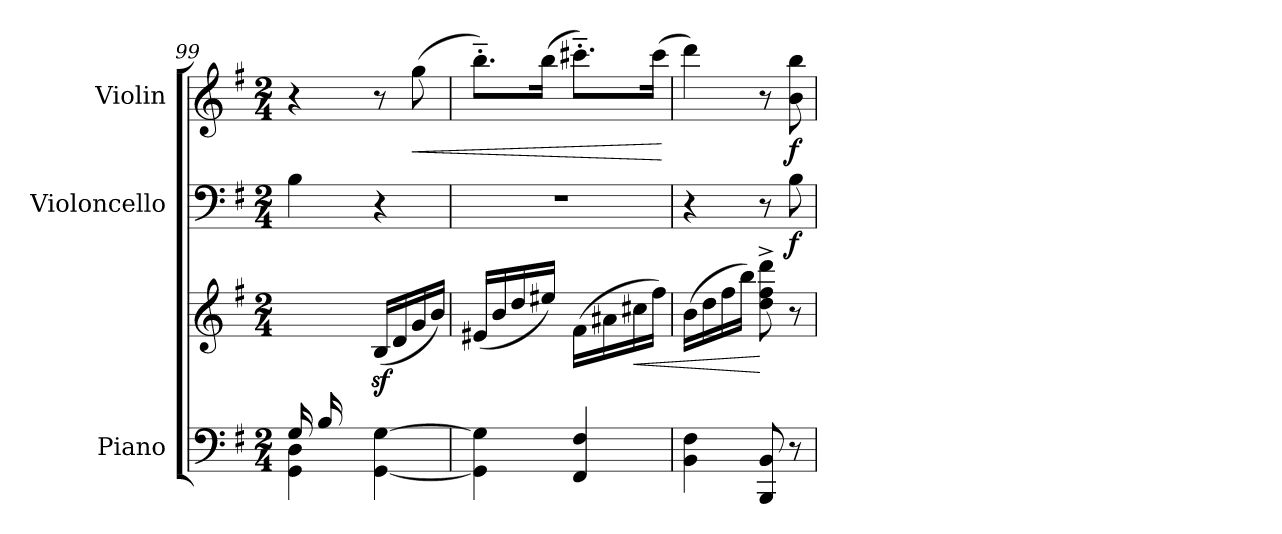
**kern	**kern	**dynam	**kern	**dynam	**kern	**dynam
*part3	*part3	*part3	*part2	*part2	*part1	*part1
*staff4	*staff3	*staff3/4	*staff2	*staff2	*staff1	*staff1
*I"Piano	*	*	*I"Violoncello	*	*I"Violin	*
*I'Pno.	*	*	*I'Vc.	*	*I'Vln.	*
*clefF4	*clefG2	*	*clefF4	*	*clefG2	*
*k[f#]	*k[f#]	*	*k[f#]	*	*k[f#]	*
*M2/4	*M2/4	*	*M2/4	*	*M2/4	*
=99	=99	=99	=99	=99	=99	=99
*^	*	*	*	*	*	*
(16G/LL	4GG\ 4D\	8ryy	.	4B\	.	4r	.
16B/	.	.	.	.	.	.	.
4.ryy	.	16d\	.	.	.	.	.
.	.	16g\JJ)	.	.	.	.	.
.	[4GG\ [4G\	(16Bz</LL	.	4r	.	8r	.
.	.	16d/	.	.	.	.	.
!	!	!	!	!	!	!	!LO:HP:b
.	.	16g/	.	.	.	(8gg\	<
.	.	16b/JJ)	.	.	.	.	.
*v	*v	*	*	*	*	*	*
=100	=100	=100	=100	=100	=100	=100
4GG\] 4G\]	(16e#X/LL	.	2r	.	8.bb'~\L)	.
.	16b/	.	.	.	.	.
.	16dd/	.	.	.	.	.
.	16ee#X/JJ)	.	.	.	(16bb\Jk	.
4FF#/ 4F#/	(16f#\LL	.	.	.	8.ccc#X'~\L)	.
.	16a#X\	.	.	.	.	.
!	!	!LO:HP:b	!	!	!	!
.	16cc#X\	<	.	.	.	.
.	16ff#\JJ)	.	.	.	(16ccc#\Jk	.
.	.	.	.	.	.	[
=101	=101	=101	=101	=101	=101	=101
4BB\ 4F#\	(16b\LL	.	4r	.	4ddd\)	.
.	16dd\	.	.	.	.	.
.	16ff#\	.	.	.	.	.
.	16bb\JJ)	.	.	.	.	.
8BBB/ 8BB/	8dd\^ 8ff#\^ 8ddd\^	[	8r	.	8r	.
!	!	!	!	!LO:DY:b	!	!LO:DY:b
8r	8r	.	8B\	f	8b\ 8bb\	f
=	=	=	=	=	=	=
*-	*-	*-	*-	*-	*-	*-
